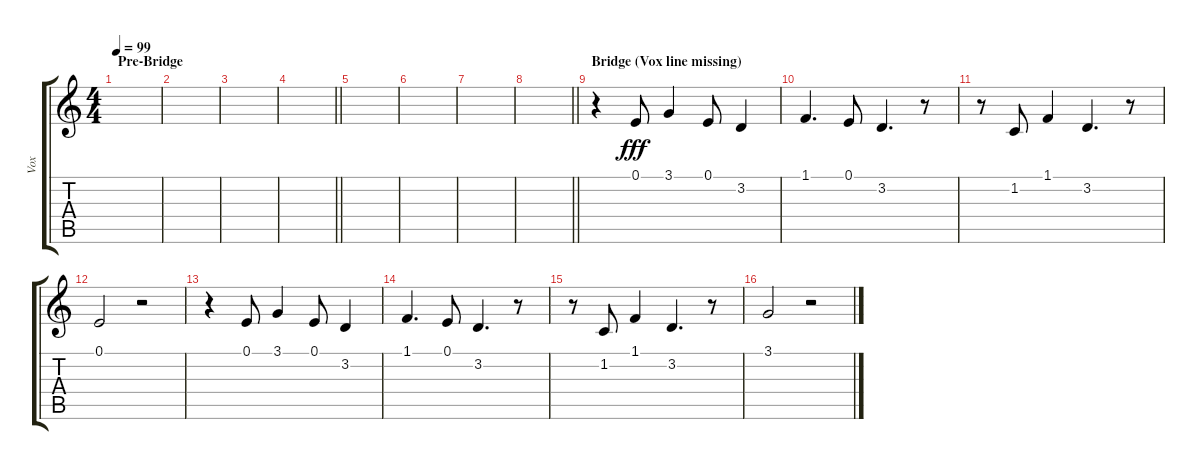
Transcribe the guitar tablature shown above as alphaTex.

\track ("Vox" "Vox") {instrument synthvoice}
\staff {score tabs}
\tuning (E4 B3 G3 D3 A2 E2) {hide}
\ts (4 4)
\section ("" "Pre-Bridge")
\tempo 99
\clef g2
\ks c
|
|
|
\barLineRight lightlight
|
|
|
|
\barLineRight lightlight
|
\section ("" "Bridge (Vox line missing)")
r.4{volume 16} 0.1.8{dy fff} 3.1.4 0.1.8 3.2.4 |
1.1.4{d} 0.1.8 3.2.4{d} r.8 |
r.8 1.2.8 1.1.4 3.2.4{d} r.8 |
0.1.2 r.2 |
r.4 0.1.8 3.1.4 0.1.8 3.2.4 |
1.1.4{d} 0.1.8 3.2.4{d} r.8 |
r.8 1.2.8 1.1.4 3.2.4{d} r.8 |
3.1.2 r.2
